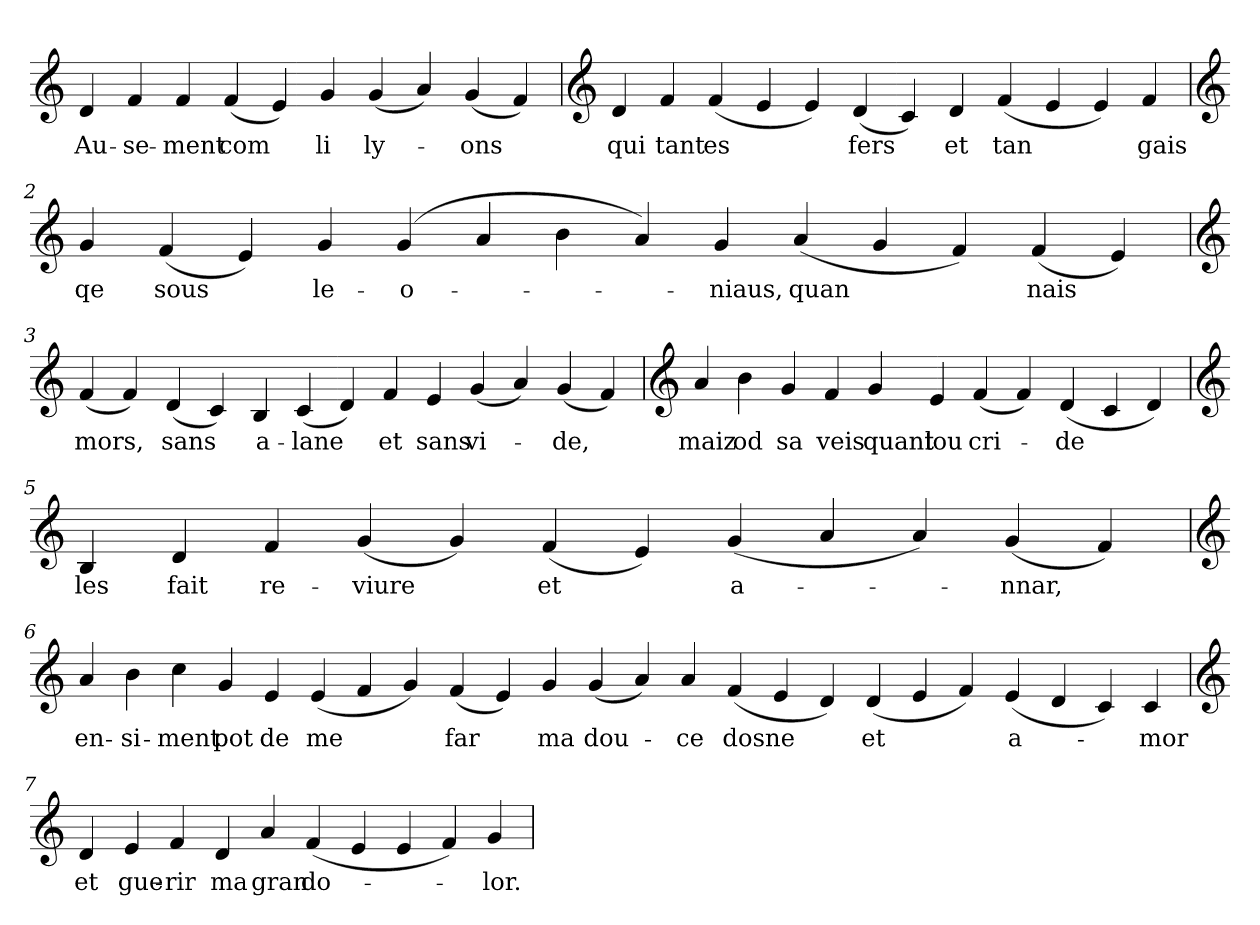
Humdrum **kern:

**kern	**text
*part1	*part1
*staff1	*staff1
*clefG2	*
=	=
4d	Au-
4f	-se-
4f	-ment
(4f	com
4e)	.
4g	li
(4g	ly-
4a)	.
(4g	-ons
4f)	.
=1	=1
*clefG2	*
4d	qui
4f	tant
(4f	es
4e	.
4e)	.
(4d	fers
4c)	.
4d	et
(4f	tan
4e	.
4e)	.
4f	gais
=2	=2
*clefG2	*
4g	qe
(4f	sous
4e)	.
4g	le-
(4g	-o-
4a	.
4b	.
4a)	.
4g	-niaus,
(4a	quan
4g	.
4f)	.
(4f	nais
4e)	.
=3	=3
*clefG2	*
(4f	mors,
4f)	.
(4d	sans
4c)	.
4B	a-
(4c	-lane
4d)	.
4f	et
4e	sans
(4g	vi-
4a)	.
(4g	-de,
4f)	.
=4	=4
*clefG2	*
4a	maiz
4b	od
4g	sa
4f	veis
4g	quant
4e	lou
(4f	cri-
4f)	.
(4d	-de
4c	.
4d)	.
=5	=5
*clefG2	*
4B	les
4d	fait
4f	re-
(4g	-viure
4g)	.
(4f	et
4e)	.
(4g	a-
4a	.
4a)	.
(4g	-nnar,
4f)	.
=6	=6
*clefG2	*
4a	en-
4b	-si-
4cc	-ment
4g	pot
4e	de
(4e	me
4f	.
4g)	.
(4f	far
4e)	.
4g	ma
(4g	dou-
4a)	.
4a	-ce
(4f	dosne
4e	.
4d)	.
(4d	et
4e	.
4f)	.
(4e	a-
4d	.
4c)	.
4c	-mor
=7	=7
*clefG2	*
4d	et
4e	gue-
4f	-rir
4d	ma
4a	gran
(4f	do-
4e	.
4e	.
4f)	.
4g	-lor.
=	=
*-	*-
